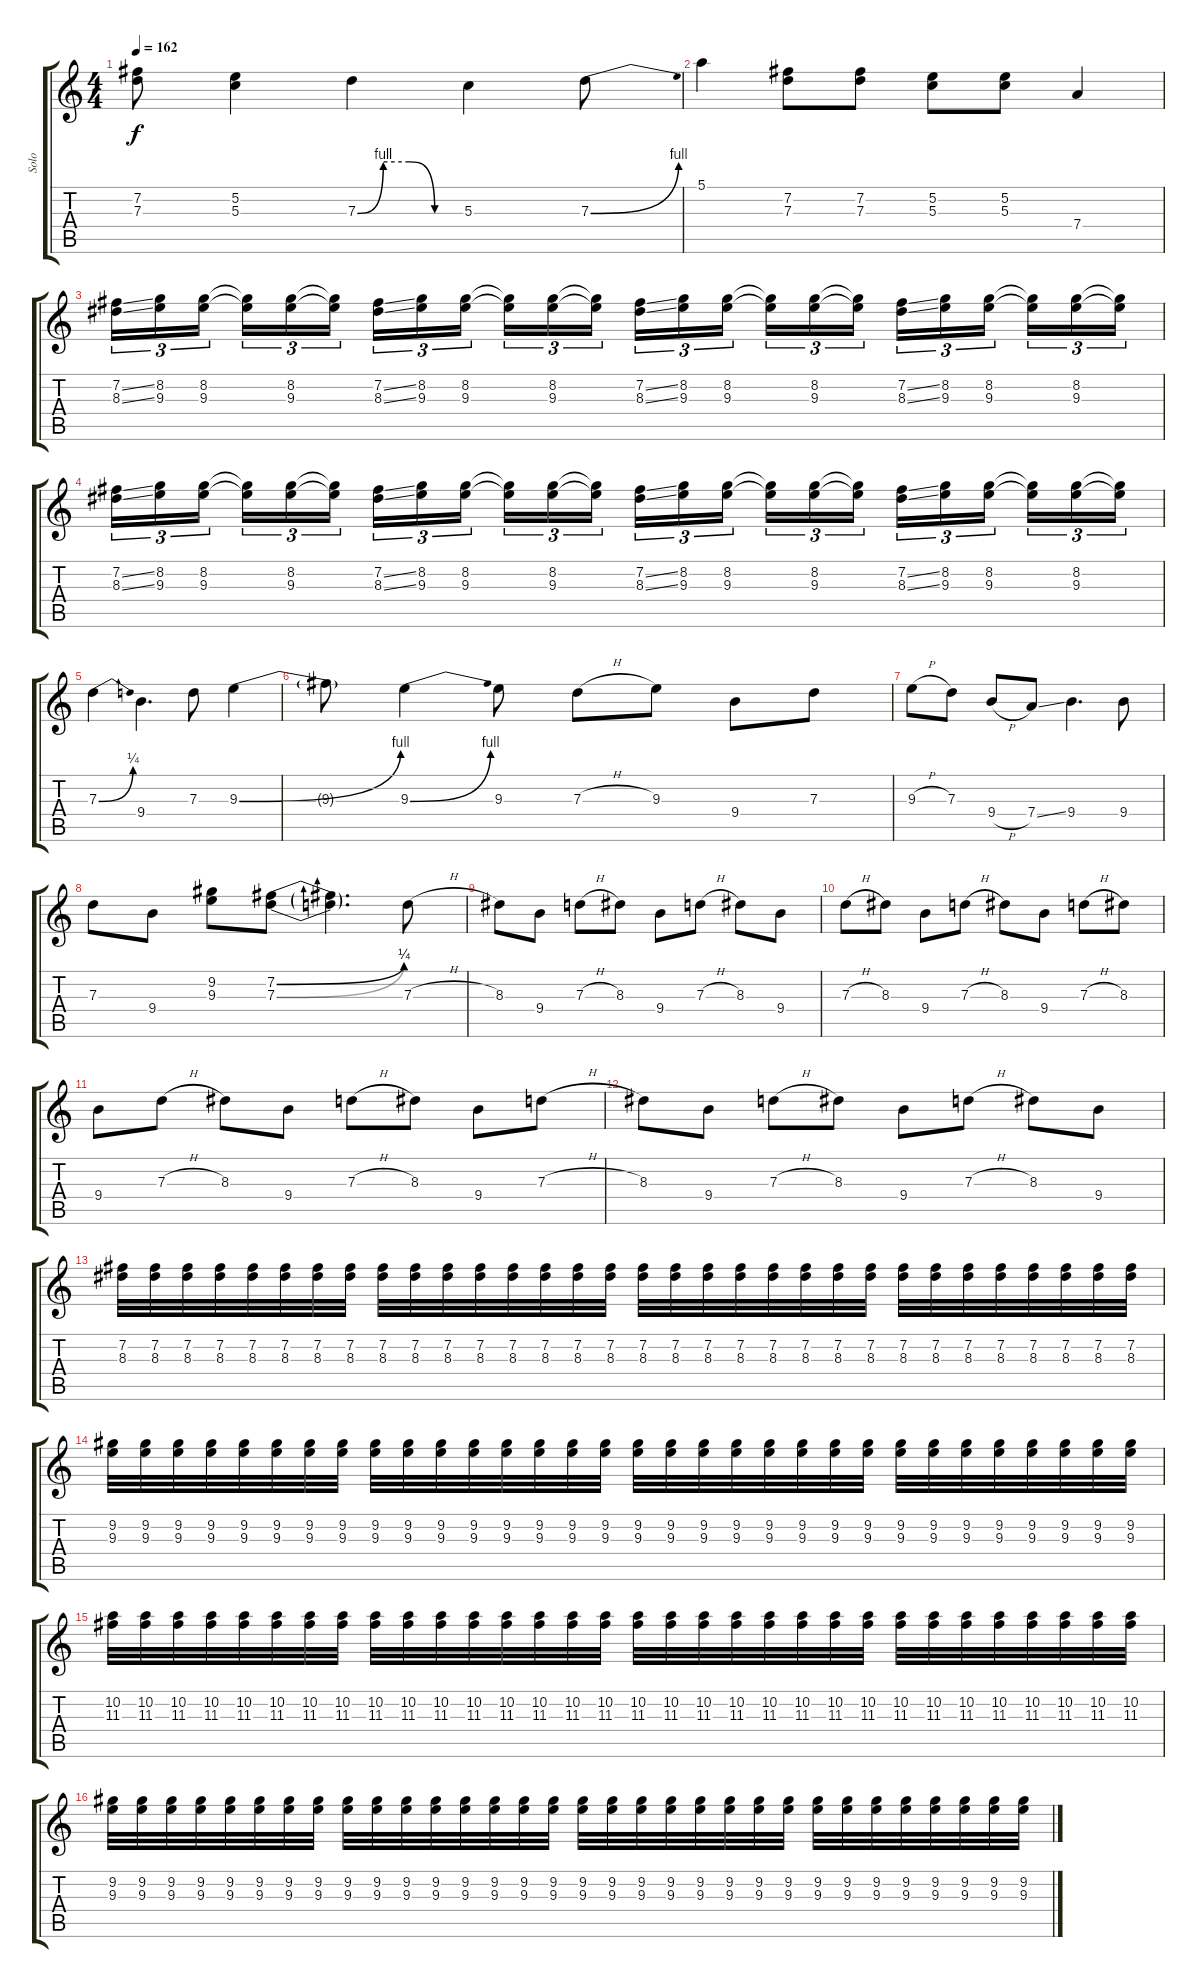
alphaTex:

\track ("Solo" "Solo") {instrument distortionguitar}
\staff {score tabs}
\tuning (E4 B3 G3 D3 A2 E2) {hide}
\ts (4 4)
\tempo 162
\clef g2
\ks c
(7.2 7.3).8{dy f} (5.2 5.3).4 7.3{be (custom 0 0 15 4 30 4 45 0 60 0)}.4 5.3.4 7.3{be (bend 0 0 60 4)}.8 |
5.1.4 (7.2 7.3).8 (7.2 7.3).8 (5.2 5.3).8 (5.2 5.3).8 7.4.4 |
(7.2{ss} 8.3{ss}).16{tu (3 2)} (8.2 9.3).16{tu (3 2)} (8.2 9.3).16{tu (3 2)} (8.2{t} 9.3{t}).16{tu (3 2)} (8.2 9.3).16{tu (3 2)} (8.2{t} 9.3{t}).16{tu (3 2)} (7.2{ss} 8.3{ss}).16{tu (3 2)} (8.2 9.3).16{tu (3 2)} (8.2 9.3).16{tu (3 2)} (8.2{t} 9.3{t}).16{tu (3 2)} (8.2 9.3).16{tu (3 2)} (8.2{t} 9.3{t}).16{tu (3 2)} (7.2{ss} 8.3{ss}).16{tu (3 2)} (8.2 9.3).16{tu (3 2)} (8.2 9.3).16{tu (3 2)} (8.2{t} 9.3{t}).16{tu (3 2)} (8.2 9.3).16{tu (3 2)} (8.2{t} 9.3{t}).16{tu (3 2)} (7.2{ss} 8.3{ss}).16{tu (3 2)} (8.2 9.3).16{tu (3 2)} (8.2 9.3).16{tu (3 2)} (8.2{t} 9.3{t}).16{tu (3 2)} (8.2 9.3).16{tu (3 2)} (8.2{t} 9.3{t}).16{tu (3 2)} |
(7.2{ss} 8.3{ss}).16{tu (3 2)} (8.2 9.3).16{tu (3 2)} (8.2 9.3).16{tu (3 2)} (8.2{t} 9.3{t}).16{tu (3 2)} (8.2 9.3).16{tu (3 2)} (8.2{t} 9.3{t}).16{tu (3 2)} (7.2{ss} 8.3{ss}).16{tu (3 2)} (8.2 9.3).16{tu (3 2)} (8.2 9.3).16{tu (3 2)} (8.2{t} 9.3{t}).16{tu (3 2)} (8.2 9.3).16{tu (3 2)} (8.2{t} 9.3{t}).16{tu (3 2)} (7.2{ss} 8.3{ss}).16{tu (3 2)} (8.2 9.3).16{tu (3 2)} (8.2 9.3).16{tu (3 2)} (8.2{t} 9.3{t}).16{tu (3 2)} (8.2 9.3).16{tu (3 2)} (8.2{t} 9.3{t}).16{tu (3 2)} (7.2{ss} 8.3{ss}).16{tu (3 2)} (8.2 9.3).16{tu (3 2)} (8.2 9.3).16{tu (3 2)} (8.2{t} 9.3{t}).16{tu (3 2)} (8.2 9.3).16{tu (3 2)} (8.2{t} 9.3{t}).16{tu (3 2)} |
7.3{be (bend 0 0 60 1)}.4 9.4.4{d} 7.3.8 9.3{be (bend 0 0 60 4)}.4 |
9.3{t}.8 9.3{be (bend 0 0 60 4)}.4 9.3.8 7.3{h}.8 9.3.8 9.4.8 7.3.8 |
9.3{h}.8 7.3.8 9.4{h}.8 7.4{ss}.8 9.4.4{d} 9.4.8 |
7.3.8 9.4.8 (9.2 9.3).8 (7.2{be (bend 0 0 60 1)} 7.3{be (bend 0 0 60 1)}).8 (7.2{t} 7.3{t}).4{d} 7.3{h}.8 |
8.3.8 9.4.8 7.3{h}.8 8.3.8 9.4.8 7.3{h}.8 8.3.8 9.4.8 |
7.3{h}.8 8.3.8 9.4.8 7.3{h}.8 8.3.8 9.4.8 7.3{h}.8 8.3.8 |
9.4.8 7.3{h}.8 8.3.8 9.4.8 7.3{h}.8 8.3.8 9.4.8 7.3{h}.8 |
8.3.8 9.4.8 7.3{h}.8 8.3.8 9.4.8 7.3{h}.8 8.3.8 9.4.8 |
(7.2 8.3).32 (7.2 8.3).32 (7.2 8.3).32 (7.2 8.3).32 (7.2 8.3).32 (7.2 8.3).32 (7.2 8.3).32 (7.2 8.3).32 (7.2 8.3).32 (7.2 8.3).32 (7.2 8.3).32 (7.2 8.3).32 (7.2 8.3).32 (7.2 8.3).32 (7.2 8.3).32 (7.2 8.3).32 (7.2 8.3).32 (7.2 8.3).32 (7.2 8.3).32 (7.2 8.3).32 (7.2 8.3).32 (7.2 8.3).32 (7.2 8.3).32 (7.2 8.3).32 (7.2 8.3).32 (7.2 8.3).32 (7.2 8.3).32 (7.2 8.3).32 (7.2 8.3).32 (7.2 8.3).32 (7.2 8.3).32 (7.2 8.3).32 |
(9.2 9.3).32 (9.2 9.3).32 (9.2 9.3).32 (9.2 9.3).32 (9.2 9.3).32 (9.2 9.3).32 (9.2 9.3).32 (9.2 9.3).32 (9.2 9.3).32 (9.2 9.3).32 (9.2 9.3).32 (9.2 9.3).32 (9.2 9.3).32 (9.2 9.3).32 (9.2 9.3).32 (9.2 9.3).32 (9.2 9.3).32 (9.2 9.3).32 (9.2 9.3).32 (9.2 9.3).32 (9.2 9.3).32 (9.2 9.3).32 (9.2 9.3).32 (9.2 9.3).32 (9.2 9.3).32 (9.2 9.3).32 (9.2 9.3).32 (9.2 9.3).32 (9.2 9.3).32 (9.2 9.3).32 (9.2 9.3).32 (9.2 9.3).32 |
(10.2 11.3).32 (10.2 11.3).32 (10.2 11.3).32 (10.2 11.3).32 (10.2 11.3).32 (10.2 11.3).32 (10.2 11.3).32 (10.2 11.3).32 (10.2 11.3).32 (10.2 11.3).32 (10.2 11.3).32 (10.2 11.3).32 (10.2 11.3).32 (10.2 11.3).32 (10.2 11.3).32 (10.2 11.3).32 (10.2 11.3).32 (10.2 11.3).32 (10.2 11.3).32 (10.2 11.3).32 (10.2 11.3).32 (10.2 11.3).32 (10.2 11.3).32 (10.2 11.3).32 (10.2 11.3).32 (10.2 11.3).32 (10.2 11.3).32 (10.2 11.3).32 (10.2 11.3).32 (10.2 11.3).32 (10.2 11.3).32 (10.2 11.3).32 |
(9.2 9.3).32 (9.2 9.3).32 (9.2 9.3).32 (9.2 9.3).32 (9.2 9.3).32 (9.2 9.3).32 (9.2 9.3).32 (9.2 9.3).32 (9.2 9.3).32 (9.2 9.3).32 (9.2 9.3).32 (9.2 9.3).32 (9.2 9.3).32 (9.2 9.3).32 (9.2 9.3).32 (9.2 9.3).32 (9.2 9.3).32 (9.2 9.3).32 (9.2 9.3).32 (9.2 9.3).32 (9.2 9.3).32 (9.2 9.3).32 (9.2 9.3).32 (9.2 9.3).32 (9.2 9.3).32 (9.2 9.3).32 (9.2 9.3).32 (9.2 9.3).32 (9.2 9.3).32 (9.2 9.3).32 (9.2 9.3).32 (9.2 9.3).32
